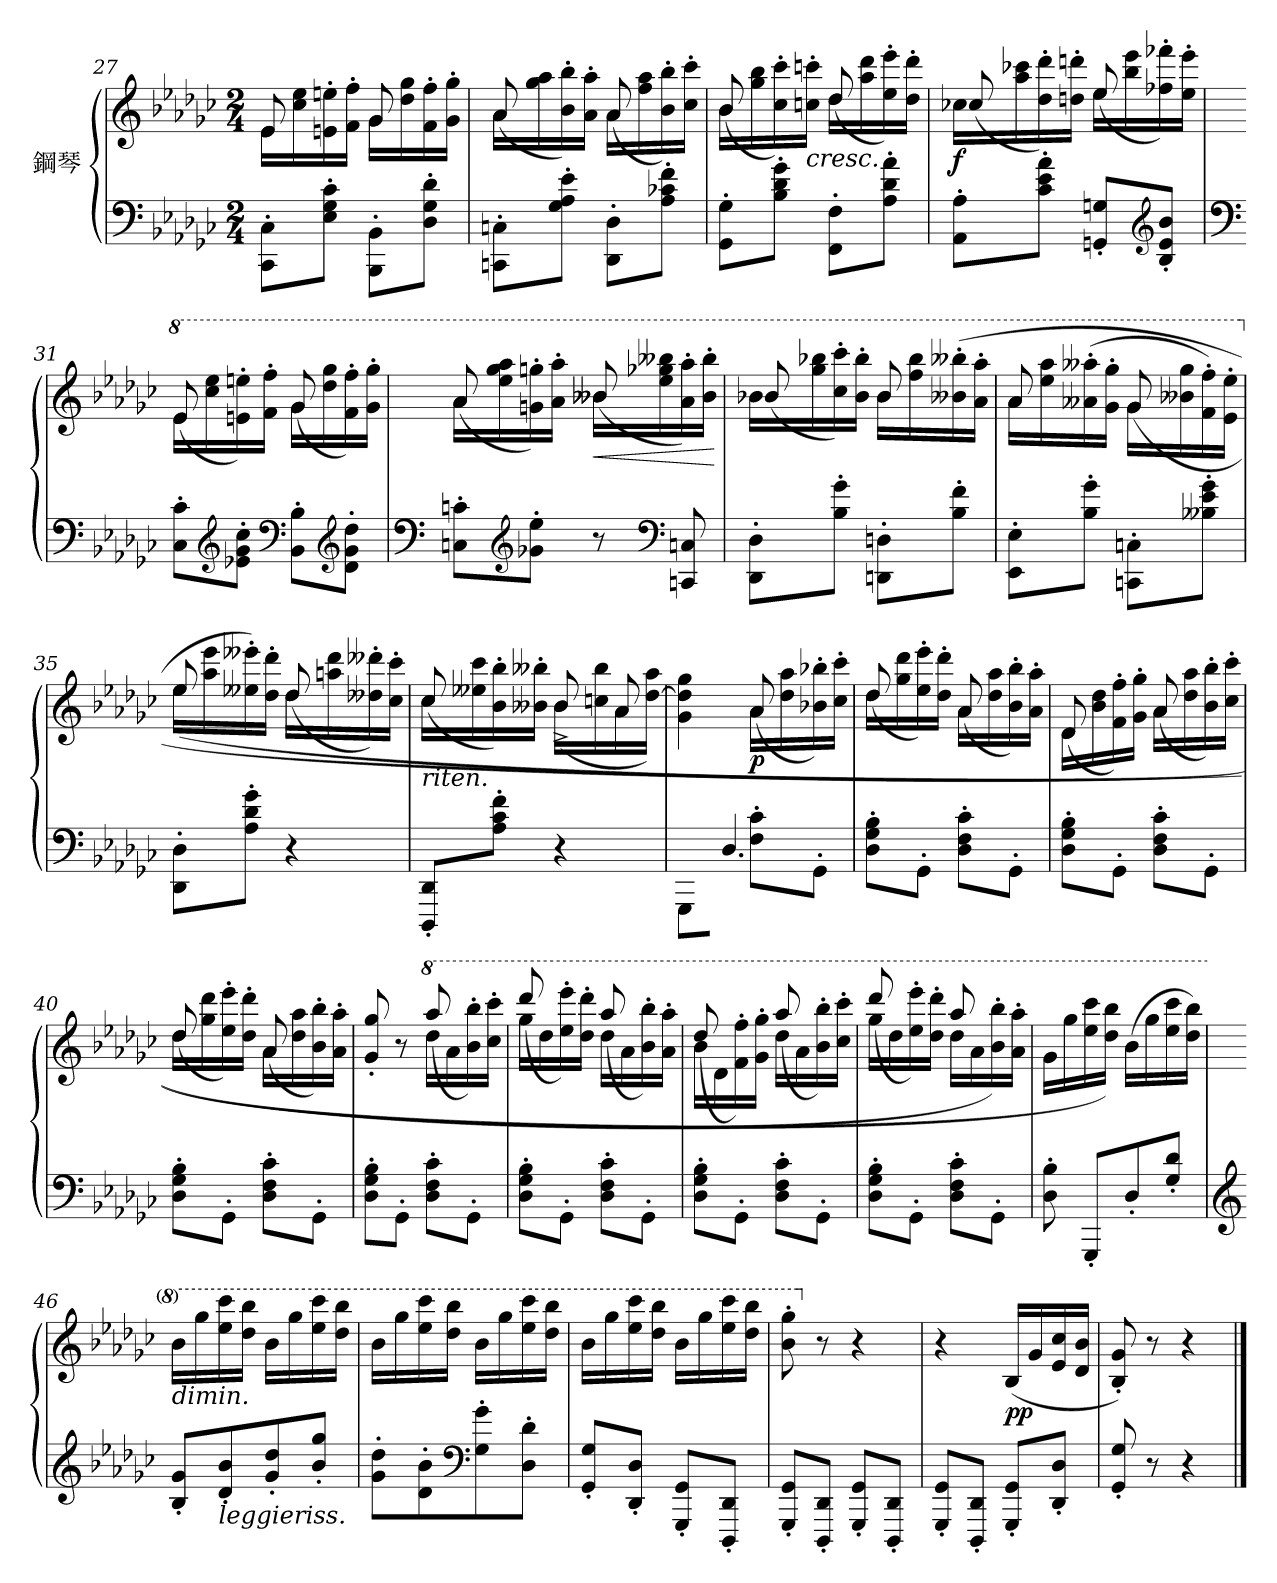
**kern	**kern	**dynam
*part1	*part1	*part1
*staff2	*staff1	*staff1/2
*I"鋼琴	*	*
*clefF4	*clefG2	*
*k[b-e-a-d-g-c-]	*k[b-e-a-d-g-c-]	*
*M2/4	*M2/4	*
=27	=27	=27
*	*^	*
8CC-\' 8C-\'L	16e-\LL	(>8e-/	.
.	16cc-\ 16ee-\	.	.
8E-\' 8G-\' 8c-\'J	16en\' 16een\'	8ryy	.
.	16f\' 16ff\'JJ	.	.
8BBB-\' 8BB-\'L	16g-\LL	(>8g-/	.
.	16dd-\ 16gg-\	.	.
8D-\' 8G-\' 8d-\'J	16f\' 16ff\'	8ryy	.
.	16g-\' 16gg-\'JJ	.	.
=28	=28	=28	=28
8CCn\' 8Cn\'L	16a-\LL	(>8a-/	.
.	16gg-\ 16aa-\	.	.
8G-\' 8A-\' 8e-\'J	16b-\' 16bb-\')	8ryy	.
.	16a-\' 16aa-\'JJ	.	.
8DD-\' 8D-\'L	16a-\LL	(>8a-/	.
.	16ff\ 16aa-\	.	.
8A-\' 8c-X\' 8f\'J	16b-\' 16bb-\')	8ryy	.
.	16cc-\' 16ccc-\'JJ	.	.
=29	=29	=29	=29
8GG-\' 8G-\'L	16b-\LL	(>8b-/	.
.	16gg-\ 16bb-\	.	.
8B-\' 8d-\' 8g-\'J	16cc-\' 16ccc-\')	8ryy	.
!	!LO:TX:b:i:t=cresc.	!	!
.	16ccn\' 16cccn\'JJ	.	.
8FF\' 8F\'L	16dd-\LL	(>8dd-/	.
.	16aa-\ 16ddd-\	.	.
8A-\' 8d-\' 8a-\'J	16ee-\' 16eee-\')	8ryy	.
.	16dd-\' 16ddd-\'JJ	.	.
!!LO:PB:g=z	!!
=30	=30	=30	=30
!	!	!	!LO:DY:b
8AA-\' 8A-\'L	16cc-X\LL	(>8cc-/	f
.	16aa-\ 16ccc-X\	.	.
8c-\' 8e-\' 8a-\'J	16dd-\' 16ddd-\')	8ryy	.
.	16ddn\' 16dddn\'JJ	.	.
8GGn/' 8Gn/'L	16ee-\LL	(>8ee-/	.
.	16bb-\ 16eee-\	.	.
*clefG2	*	*	*
8B-/' 8e-/' 8b-/'J	16ff-X\' 16fff-X\')	8ryy	.
.	16ee-\' 16eee-\'JJ	.	.
=31	=31	=31	=31
*clefF4	*	*	*
*	*8va	*	*
8C-\' 8c-\'L	16ee-\LL	(>8ee-/	.
.	16ccc-\ 16eee-\	.	.
*clefG2	*	*	*
8e-X\' 8g-\' 8cc-\'J	16een\' 16eeen\')	8ryy	.
.	16ff\' 16fff\'JJ	.	.
*clefF4	*	*	*
8BB-\' 8B-\'L	16gg-\LL	(>8gg-/	.
.	16ddd-\ 16ggg-\	.	.
*clefG2	*	*	*
8d-\' 8g-\' 8dd-\'J	16ff\' 16fff\')	8ryy	.
.	16gg-\' 16ggg-\'JJ	.	.
=32	=32	=32	=32
*clefF4	*	*	*
8Cn\' 8cn\'L	16aa-\LL	(<8aa-/	.
.	16eee-\ 16ggg-\ 16aaa-\	.	.
*clefG2	*	*	*
8g-X\' 8ee-\'J	16ggn\' 16gggn\')	8ryy	.
.	16aa-\' 16aaa-\'JJ	.	.
!	!	!	!LO:HP:b
8r	16bb--X\LL	(>8bb--/	<
.	16eee-\ 16ggg-X\ 16bbb--X\	.	.
*clefF4	*	*	*
8CCn/ 8Cn/	16aa-\' 16aaa-\')	8ryy	.
.	16bb--\' 16bbb--\'JJ	.	.
*	*v	*v	*
.	.	[
=33	=33	=33
*	*^	*
!	!	!	!LO:DY:b
8DD-\' 8D-\'L)	16bb-X\LL	(>8bb-/	other-dynamics
.	16ggg-\ 16bbb-X\	.	.
8B-\' 8g-\'J	16ccc-\' 16cccc-\')	8ryy	.
.	16bb-\' 16bbb-\'JJ	.	.
8DDn\' 8Dn\'L	16bb-\LL	8bb-/	.
.	16fff\ 16bbb-\	.	.
8B-\' 8f\'J	(16bb--X\' 16bbb--X\'	8ryy	.
.	16aa-\' 16aaa-\'JJ	.	.
!!LO:LB:g=z	!!
=34	=34	=34	=34
8EE-\' 8E-\'L	16aa-\LL	(>8aa-/	.
.	16eee-\ 16aaa-\	.	.
8B-\' 8g-\'J	(16aa--X\' 16aaa--X\'	8ryy	.
.	16gg-\' 16ggg-\'JJ	.	.
8CCn\' 8Cn\'L	16gg-\LL	(>8gg-/	.
.	16bb--X\ 16ggg-\	.	.
8B--X\' 8e-\' 8g-\'J	16ff\' 16fff\')	8ryy	.
.	16ee-\' 16eee-\'JJ	.	.
=35	=35	=35	=35
*	*X8va	*	*
8DD-\' 8D-\'L	16ee-\LL	(>8ee-/	.
.	16aa-\ 16eee-\	.	.
8A-\' 8d-\' 8g-\'J	16ee--X\' 16eee--X\')	8ryy	.
.	16dd-\' 16ddd-\'JJ	.	.
4r	16dd-\LL	(>8dd-/	.
.	16aan\ 16ddd-\	.	.
.	16dd--X\' 16ddd--X\')	8ryy	.
.	16cc-\' 16ccc-\'JJ	.	.
=36	=36	=36	=36
*	*MM108	*	*
!	!LO:TX:b:i:t=riten.	!	!
8DDD-/' 8DD-/'L	16cc-\LL	(>8cc-/	.
.	16ee--X\ 16ccc-\	.	.
*	*MM100	*	*
8A-\' 8c-\' 8f\'J	16b-\' 16bb-\')	8ryy	.
.	16b--X\' 16bb--X\'JJ	.	.
*	*MM88	*	*
4r	16b--\LL	(>8b--^/	.
.	16ccn\ 16bb--\	.	.
*	*MM72	*	*
.	16a-\	8a-/	.
.	[16dd-\ 16aa-\JJ)	.	.
=37	=37	=37	=37
*	*MM52	*	*
*^	*	*	*
8GGG-\L	8ryy	4g-\ 4dd-\] 4gg-\	4ryy	.
8D-\Jyy	4.D-/	.	.	.
*	*	*MM112	*	*
!	!	!	!	!LO:DY:b
8F\' 8c-\'L	.	16a-\LL	(>8a-/	p
.	.	16dd-\ 16aa-\	.	.
8GG-'\J	.	16b-X\' 16bb-X\')	8ryy	.
.	.	16cc-\' 16ccc-\'JJ	.	.
*v	*v	*	*	*
!!LO:LB:g=z	!!
=38	=38	=38	=38
8D-\' 8G-\' 8B-\'L	16dd-\LL	(>8dd-/	.
.	16gg-\ 16ddd-\	.	.
8GG-'\J	16ee-\' 16eee-\')	8ryy	.
.	16dd-\' 16ddd-\'JJ	.	.
8D-\' 8F\' 8c-\'L	16a-\LL	(>8a-/	.
.	16dd-\ 16aa-\	.	.
8GG-'\J	16b-\' 16bb-\')	8ryy	.
.	16a-\' 16aa-\'JJ	.	.
=39	=39	=39	=39
8D-\' 8G-\' 8B-\'L	16d-\LL	(>8d-/	.
.	16b-\ 16dd-\	.	.
8GG-'\J	16f\' 16ff\')	8ryy	.
.	16g-\' 16gg-\'JJ	.	.
8D-\' 8F\' 8c-\'L	16a-\LL	(>8a-/	.
.	16dd-\ 16aa-\	.	.
8GG-'\J	16b-\' 16bb-\')	8ryy	.
.	16cc-\' 16ccc-\'JJ	.	.
=40	=40	=40	=40
8D-\' 8G-\' 8B-\'L	16dd-\LL	(>8dd-/	.
.	16gg-\ 16ddd-\	.	.
8GG-'\J	16ee-\' 16eee-\')	8ryy	.
.	16dd-\' 16ddd-\'JJ	.	.
8D-\' 8F\' 8c-\'L	16a-\LL	(>8a-/	.
.	16dd-\ 16aa-\	.	.
8GG-'\J	16b-\' 16bb-\')	8ryy	.
.	16a-\' 16aa-\'JJ	.	.
=41	=41	=41	=41
8D-\' 8G-\' 8B-\'L	8g-/' 8gg-/'	4ryy	.
8GG-'\J	8r	.	.
*	*8va	*	*
8D-\' 8F\' 8c-\'L	16ddd-\LL	(>8aaa-/	.
.	16aa-\	.	.
8GG-'\J	16bb-\' 16bbb-\')	8ryy	.
.	16ccc-\' 16cccc-\'JJ	.	.
!!LO:LB:g=z	!!
=42	=42	=42	=42
8D-\' 8G-\' 8B-\'L	16ggg-\LL	(>8dddd-/	.
.	16ddd-\	.	.
8GG-'\J	16eee-\' 16eeee-\')	8ryy	.
.	16ddd-\' 16dddd-\'JJ	.	.
8D-\' 8F\' 8c-\'L	16ddd-\LL	(>8aaa-/	.
.	16aa-\	.	.
8GG-'\J	16bb-\' 16bbb-\')	8ryy	.
.	16aa-\' 16aaa-\'JJ	.	.
=43	=43	=43	=43
8D-\' 8G-\' 8B-\'L	16bb-\LL	(>8ddd-/	.
.	16dd-\	.	.
8GG-'\J	16ff\' 16fff\')	8ryy	.
.	16gg-\' 16ggg-\'JJ	.	.
8D-\' 8F\' 8c-\'L	16ddd-\LL	(>8aaa-/	.
.	16aa-\	.	.
8GG-'\J	16bb-\' 16bbb-\')	8ryy	.
.	16ccc-\' 16cccc-\'JJ	.	.
=44	=44	=44	=44
8D-\' 8G-\' 8B-\'L	16ggg-\LL	(>8dddd-/	.
.	16ddd-\	.	.
8GG-'\J	16eee-\' 16eeee-\')	8ryy	.
.	16ddd-\' 16dddd-\'JJ	.	.
8D-\' 8F\' 8c-\'L	16ddd-\LL	8aaa-/	.
.	16aa-\	.	.
8GG-'\J	16bb-\' 16bbb-\')	8ryy	.
.	16aa-\' 16aaa-\'JJ	.	.
*	*v	*v	*
=45	=45	=45
8D-\' 8B-\'	16gg-\LL	.
.	16ggg-\	.
8GGG-'/L	16eee-\ 16cccc-\	.
.	16ddd-\ 16bbb-\JJ)	.
8D-'/	(>16bb-\LL	.
.	16ggg-\	.
8G-/' 8d-/'J	16eee-\ 16cccc-\	.
.	16ddd-\ 16bbb-\JJ)	.
!!LO:LB:g=z
=46	=46	=46
*clefG2	*	*
!	!LO:TX:b:i:t=dimin.	!
8B-/' 8g-/'L	16bb-\LL	.
.	16ggg-\	.
!LO:TX:b:i:t=leggieriss.	!	!
8d-/' 8b-/'	16eee-\ 16cccc-\	.
.	16ddd-\ 16bbb-\JJ	.
8g-/' 8dd-/'	16bb-\LL	.
.	16ggg-\	.
8b-/' 8gg-/'J	16eee-\ 16cccc-\	.
.	16ddd-\ 16bbb-\JJ	.
=47	=47	=47
8g-\' 8dd-\'L	16bb-\LL	.
.	16ggg-\	.
8d-\' 8b-\'	16eee-\ 16cccc-\	.
.	16ddd-\ 16bbb-\JJ	.
*clefF4	*	*
8G-\' 8g-\'	16bb-\LL	.
.	16ggg-\	.
8D-\' 8d-\'J	16eee-\ 16cccc-\	.
.	16ddd-\ 16bbb-\JJ	.
=48	=48	=48
8GG-/' 8G-/'L	16bb-\LL	.
.	16ggg-\	.
8DD-/' 8D-/'J	16eee-\ 16cccc-\	.
.	16ddd-\ 16bbb-\JJ	.
8GGG-/' 8GG-/'L	16bb-\LL	.
.	16ggg-\	.
8DDD-/' 8DD-/'J	16eee-\ 16cccc-\	.
.	16ddd-\ 16bbb-\JJ	.
=49	=49	=49
*	*MM108	*
8GGG-/' 8GG-/'L	8bb-\' 8ggg-\'	.
*	*X8va	*
8DDD-/' 8DD-/'J	8r	.
*	*MM100	*
8GGG-/' 8GG-/'L	4r	.
8DDD-/' 8DD-/'J	.	.
=50	=50	=50
*	*MM88	*
8GGG-/' 8GG-/'L	4r	.
8DDD-/' 8DD-/'J	.	.
!	!	!LO:DY:b
8GGG-/' 8GG-/'L	(>16B-/LL	pp
.	16g-/	.
8DD-/' 8D-/'J	16e-/ 16cc-/	.
.	16d-/ 16b-/JJ	.
=51	=51	=51
8GG-/' 8G-/'	8B-/' 8g-/')	.
8r	8r	.
4r	4r	.
==	==	==
*-	*-	*-
